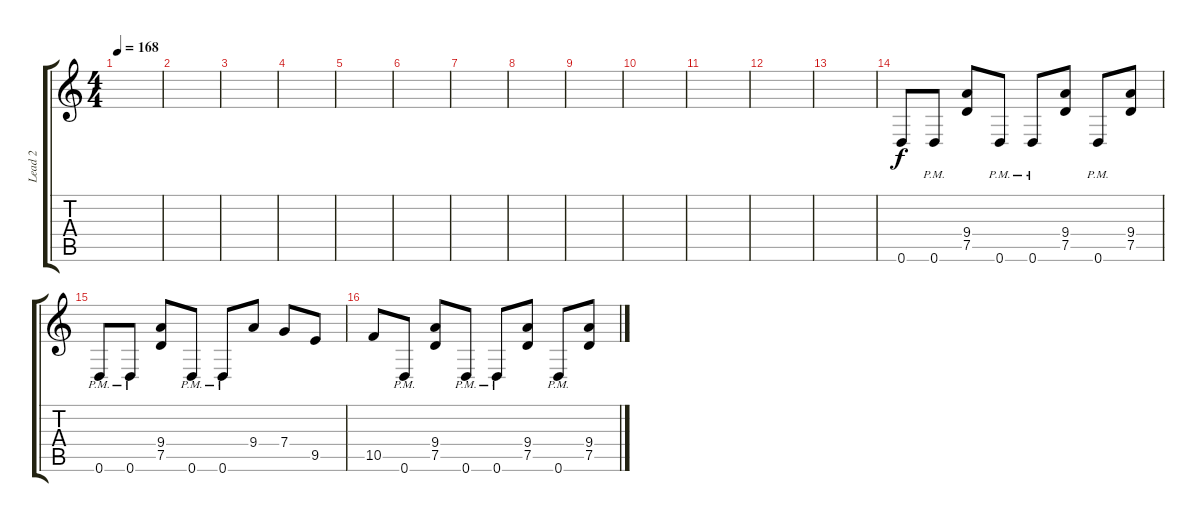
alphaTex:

\track ("Lead 2" "Lead 2") {instrument distortionguitar}
\staff {score tabs}
\tuning (D4 A3 F3 C3 G2 D2) {hide}
\ts (4 4)
\tempo 168
\clef g2
\ks c
|
|
|
|
|
|
|
|
|
|
|
|
|
0.6.8 0.6{pm}.8 (9.4 7.5).8 0.6{pm}.8 0.6{pm}.8 (9.4 7.5).8 0.6{pm}.8 (9.4 7.5).8 |
0.6{pm}.8 0.6{pm}.8 (9.4 7.5).8 0.6{pm}.8 0.6{pm}.8 9.4.8 7.4.8 9.5.8 |
10.5.8 0.6{pm}.8 (9.4 7.5).8 0.6{pm}.8 0.6{pm}.8 (9.4 7.5).8 0.6{pm}.8 (9.4 7.5).8
